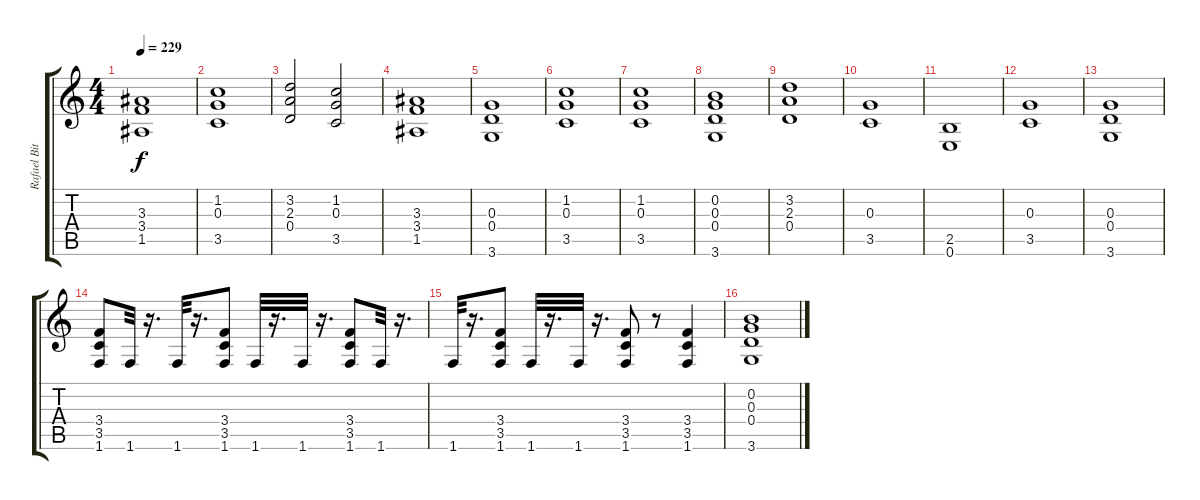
\track ("Rafael Bittencourt" "Rafael Bit") {instrument distortionguitar}
\staff {score tabs}
\tuning (E4 B3 G3 D3 A2 E2) {hide}
\ts (4 4)
\tempo 229
\clef g2
\ks c
(3.3 3.4 1.5).1{dy f} |
(1.2 0.3 3.5).1 |
(3.2 2.3 0.4).2 (1.2 0.3 3.5).2 |
(3.3 3.4 1.5).1 |
(0.3 0.4 3.6).1 |
(1.2 0.3 3.5).1 |
(1.2 0.3 3.5).1 |
(0.2 0.3 0.4 3.6).1 |
(3.2 2.3 0.4).1 |
(0.3 3.5).1 |
(2.5 0.6).1 |
(0.3 3.5).1 |
(0.3 0.4 3.6).1 |
(3.4 3.5 1.6).8 1.6.32 r.16{d} 1.6.32 r.16{d} (3.4 3.5 1.6).8 1.6.32 r.16{d} 1.6.32 r.16{d} (3.4 3.5 1.6).8 1.6.32 r.16{d} |
1.6.32 r.16{d} (3.4 3.5 1.6).8 1.6.32 r.16{d} 1.6.32 r.16{d} (3.4 3.5 1.6).8 r.8 (3.4 3.5 1.6).4 |
(0.2 0.3 0.4 3.6).1
